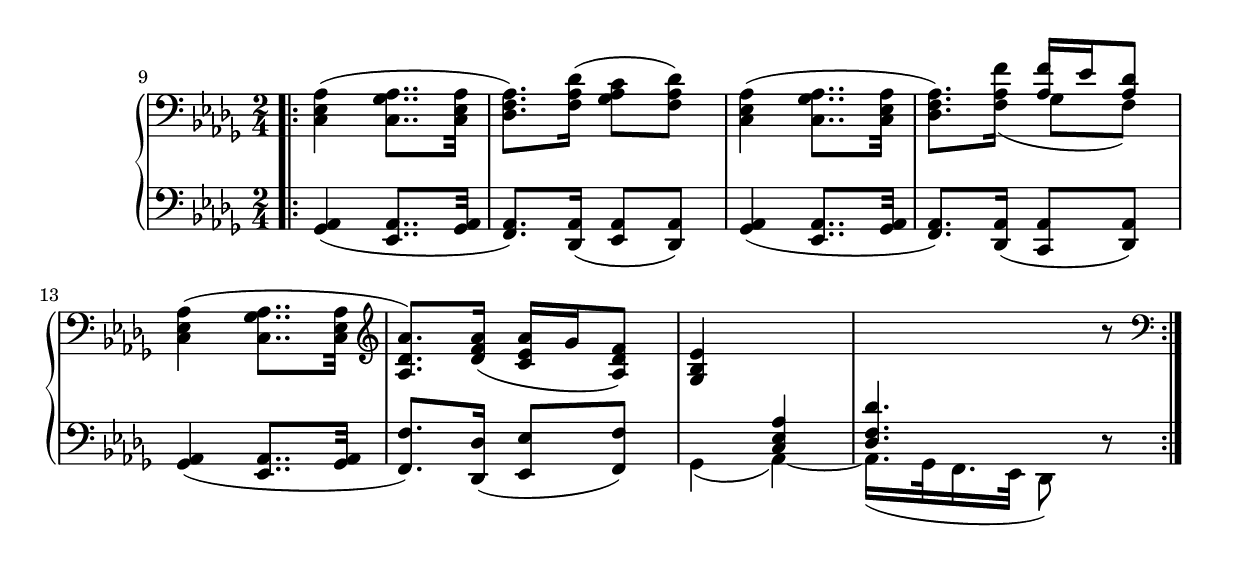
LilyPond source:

%% DO NOT EDIT this file manually; it is automatically
%% generated from LSR http://lsr.dsi.unimi.it
%% Make any changes in LSR itself, or in Documentation/snippets/new/ ,
%% and then run scripts/auxiliar/makelsr.py
%%
%% This file is in the public domain.
\version "2.17.27"

\header {
  lsrtags = "headword"

  texidoc = "
Repeats headword

"
  doctitle = "Repeats headword"
} % begin verbatim

% Beethoven, Op. 57
% Piano sonata 23 - Dem Grafen Franz von Brunswick Gewidmet
% Movt II, Andante con moto
% Measures 9 - 16

\include "english.ly"

\new PianoStaff <<

   \new Staff = RH {
      \clef bass
      \key df \major
      \time 2/4
      \set Score.currentBarNumber = #9
      \bar ".|:"
      <af ef c>4 (
      <af gf c>8..
      <af ef c>32
      |
      <af f df>8. )
      <df' af f>16 (
      <c' af gf>8
      <df' af f>8 )
      |
      <af ef c>4 (
      <af gf c>8..
      <af ef c>32
      |
      <af f df>8. )
      \slurDown
      <f' af f>16 (
      <<
         {
            \voiceTwo
            gf8
            f8 )
         }
         \new Voice {
            \voiceOne
            <f' af>16
            ef'16
            <df' af>8
         }
      >>
      \oneVoice
      |
      <af ef c>4 (
      <af gf c>8..
      <af ef c>32
      \clef treble
      |
      <af' df' af>8. )
      <af' f' df'>16 (
      <af' ef' c'>16
      gf'16
      <f' df' af>8 )
      |
      \slurUp
      <ef' bf gf>4
      \change Staff = LH
      \voiceOne
      <af ef c>4
      |
      <df' f df>4.
      \change Staff = RH
      \oneVoice
      r8
      \clef bass
      \bar ":|."
   }

   \new Staff = LH {
      \clef bass
      \key df \major
      \time 2/4
      <af, gf,>4 (
      <af, ef,>8..
      <af, gf,>32
      |
      <af, f,>8. )
      <af, df,>16 (
      <af, ef,>8
      <af, df,>8 )
      |
      <af, gf,>4 (
      <af, ef,>8..
      <af, gf,>32
      |
      <af, f,>8. )
      <af, df,>16 (
      <af, c,>8
      <af, df,> )
      |
      <af, gf,>4 (
      <af, ef,>8..
      <af, gf,>32
      |
      <f f,>8. )
      <df df,>16 (
      <ef ef,>8
      <f f,>8 )
      |
      \voiceTwo
      gf,4  (
      af,4 ~ )
      |
      af,16. [ (
      gf,32
      f,16.
      ef,32 ]
      df,8 )
      \oneVoice
      r8
   }

>>
